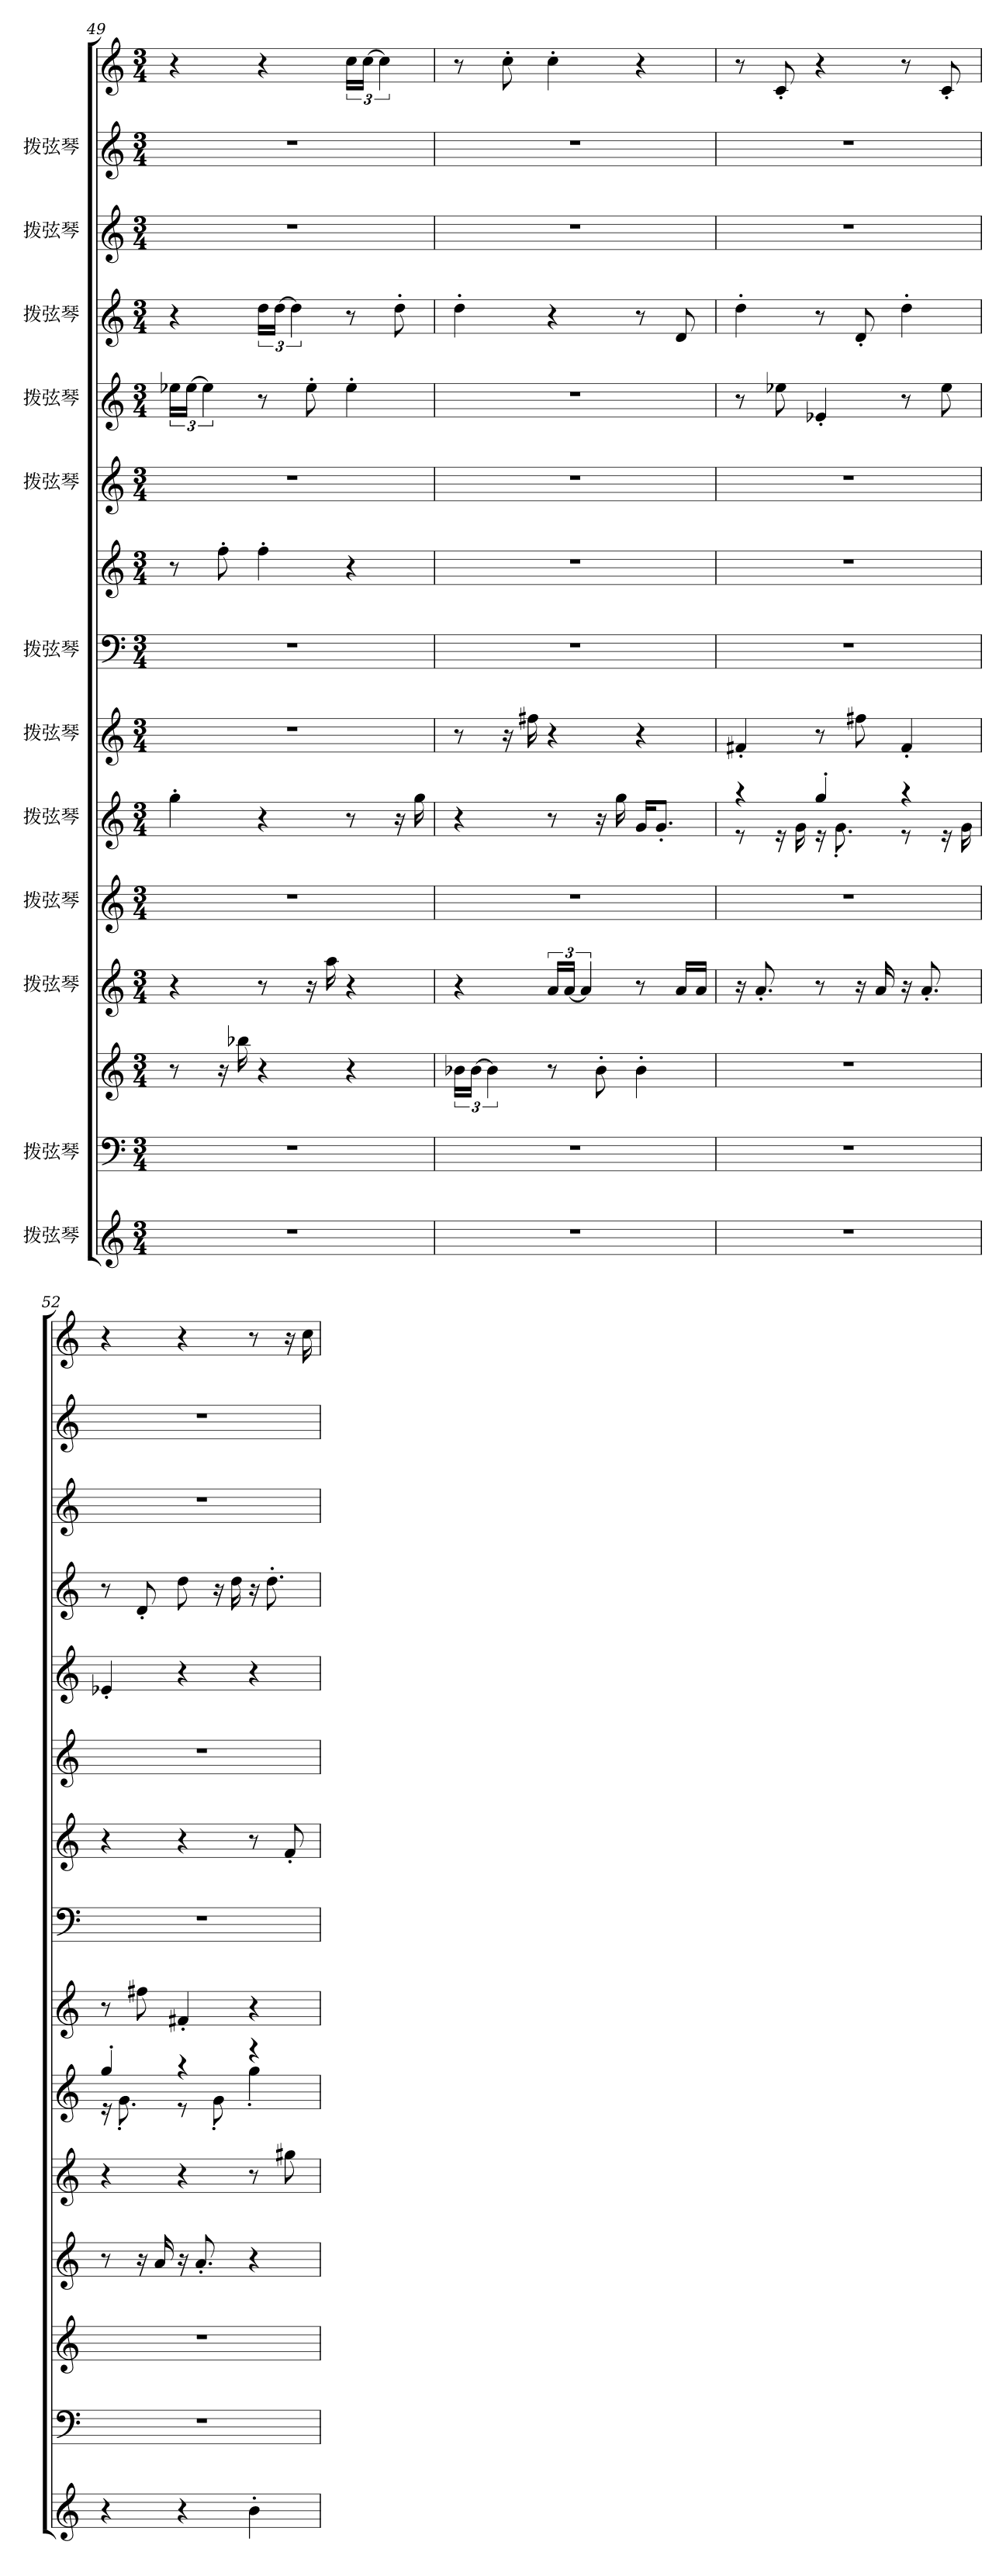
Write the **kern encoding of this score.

**kern	**kern	**kern	**kern	**kern	**kern	**kern	**kern	**kern	**kern	**kern	**kern	**kern	**kern	**kern
*part12	*part11	*part11	*part10	*part9	*part8	*part7	*part6	*part6	*part5	*part4	*part3	*part2	*part1	*part1
*staff15	*staff14	*staff13	*staff12	*staff11	*staff10	*staff9	*staff8	*staff7	*staff6	*staff5	*staff4	*staff3	*staff2	*staff1
*I"拨弦琴	*I"拨弦琴	*	*I"拨弦琴	*I"拨弦琴	*I"拨弦琴	*I"拨弦琴	*I"拨弦琴	*	*I"拨弦琴	*I"拨弦琴	*I"拨弦琴	*I"拨弦琴	*I"拨弦琴	*
*clefG2	*clefF4	*clefG2	*clefG2	*clefG2	*clefG2	*clefG2	*clefF4	*clefG2	*clefG2	*clefG2	*clefG2	*clefG2	*clefG2	*clefG2
*k[]	*k[]	*k[]	*k[]	*k[]	*k[]	*k[]	*k[]	*k[]	*k[]	*k[]	*k[]	*k[]	*k[]	*k[]
*M3/4	*M3/4	*M3/4	*M3/4	*M3/4	*M3/4	*M3/4	*M3/4	*M3/4	*M3/4	*M3/4	*M3/4	*M3/4	*M3/4	*M3/4
=49	=49	=49	=49	=49	=49	=49	=49	=49	=49	=49	=49	=49	=49	=49
2.r	2.r	8r	4r	2.r	4gg'\	2.r	2.r	8r	2.r	24ee-X\LL	4r	2.r	2.r	4r
.	.	.	.	.	.	.	.	.	.	[24ee-\JJ	.	.	.	.
.	.	.	.	.	.	.	.	.	.	6ee-\]	.	.	.	.
.	.	16r	.	.	.	.	.	8ff'\	.	.	.	.	.	.
.	.	16bb-X\	.	.	.	.	.	.	.	.	.	.	.	.
.	.	4r	8r	.	4r	.	.	4ff'\	.	8r	24dd\LL	.	.	4r
.	.	.	.	.	.	.	.	.	.	.	[24dd\JJ	.	.	.
.	.	.	.	.	.	.	.	.	.	.	6dd\]	.	.	.
.	.	.	16r	.	.	.	.	.	.	8ee-'\	.	.	.	.
.	.	.	16aa\	.	.	.	.	.	.	.	.	.	.	.
.	.	4r	4r	.	8r	.	.	4r	.	4ee-'\	8r	.	.	24cc\LL
.	.	.	.	.	.	.	.	.	.	.	.	.	.	[24cc\JJ
.	.	.	.	.	.	.	.	.	.	.	.	.	.	6cc\]
.	.	.	.	.	16r	.	.	.	.	.	8dd'\	.	.	.
.	.	.	.	.	16gg\	.	.	.	.	.	.	.	.	.
=50	=50	=50	=50	=50	=50	=50	=50	=50	=50	=50	=50	=50	=50	=50
2.r	2.r	24b-X\LL	4r	2.r	4r	8r	2.r	2.r	2.r	2.r	4dd'\	2.r	2.r	8r
.	.	[24b-\JJ	.	.	.	.	.	.	.	.	.	.	.	.
.	.	6b-\]	.	.	.	.	.	.	.	.	.	.	.	.
.	.	.	.	.	.	16r	.	.	.	.	.	.	.	8cc'\
.	.	.	.	.	.	16ff#X\	.	.	.	.	.	.	.	.
.	.	8r	24a/LL	.	8r	4r	.	.	.	.	4r	.	.	4cc'\
.	.	.	[24a/JJ	.	.	.	.	.	.	.	.	.	.	.
.	.	.	6a/]	.	.	.	.	.	.	.	.	.	.	.
.	.	8b-'\	.	.	16r	.	.	.	.	.	.	.	.	.
.	.	.	.	.	16gg\	.	.	.	.	.	.	.	.	.
.	.	4b-'\	8r	.	16g/KL	4r	.	.	.	.	8r	.	.	4r
.	.	.	.	.	8.g'/J	.	.	.	.	.	.	.	.	.
.	.	.	16a/LL	.	.	.	.	.	.	.	8d/	.	.	.
.	.	.	16a/JJ	.	.	.	.	.	.	.	.	.	.	.
!!LO:PB:g=z
=51	=51	=51	=51	=51	=51	=51	=51	=51	=51	=51	=51	=51	=51	=51
*	*	*	*	*	*^	*	*	*	*	*	*	*	*	*
2.r	2.r	2.r	16r	2.r	4r	8r	4f#X'/	2.r	2.r	2.r	8r	4dd'\	2.r	2.r	8r
.	.	.	8.a'/	.	.	.	.	.	.	.	.	.	.	.	.
.	.	.	.	.	.	16r	.	.	.	.	8ee-X\	.	.	.	8c'/
.	.	.	.	.	.	16g\	.	.	.	.	.	.	.	.	.
.	.	.	8r	.	4gg'/	16r	8r	.	.	.	4e-X'/	8r	.	.	4r
.	.	.	.	.	.	8.g'\	.	.	.	.	.	.	.	.	.
.	.	.	16r	.	.	.	8ff#X\	.	.	.	.	8d'/	.	.	.
.	.	.	16a/	.	.	.	.	.	.	.	.	.	.	.	.
.	.	.	16r	.	4r	8r	4f#'/	.	.	.	8r	4dd'\	.	.	8r
.	.	.	8.a'/	.	.	.	.	.	.	.	.	.	.	.	.
.	.	.	.	.	.	16r	.	.	.	.	8ee-\	.	.	.	8c'/
.	.	.	.	.	.	16g\	.	.	.	.	.	.	.	.	.
=52	=52	=52	=52	=52	=52	=52	=52	=52	=52	=52	=52	=52	=52	=52	=52
4r	2.r	2.r	8r	4r	4gg'/	16r	8r	2.r	4r	2.r	4e-X'/	8r	2.r	2.r	4r
.	.	.	.	.	.	8.g'\	.	.	.	.	.	.	.	.	.
.	.	.	16r	.	.	.	8ff#X\	.	.	.	.	8d'/	.	.	.
.	.	.	16a/	.	.	.	.	.	.	.	.	.	.	.	.
4r	.	.	16r	4r	4r	8r	4f#X'/	.	4r	.	4r	8dd\	.	.	4r
.	.	.	8.a'/	.	.	.	.	.	.	.	.	.	.	.	.
.	.	.	.	.	.	8g'\	.	.	.	.	.	16r	.	.	.
.	.	.	.	.	.	.	.	.	.	.	.	16dd\	.	.	.
4b'\	.	.	4r	8r	4r	4gg'\	4r	.	8r	.	4r	16r	.	.	8r
.	.	.	.	.	.	.	.	.	.	.	.	8.dd'\	.	.	.
.	.	.	.	8gg#X\	.	.	.	.	8f'/	.	.	.	.	.	16r
.	.	.	.	.	.	.	.	.	.	.	.	.	.	.	16cc\
*	*	*	*	*	*v	*v	*	*	*	*	*	*	*	*	*
=	=	=	=	=	=	=	=	=	=	=	=	=	=	=
*-	*-	*-	*-	*-	*-	*-	*-	*-	*-	*-	*-	*-	*-	*-
